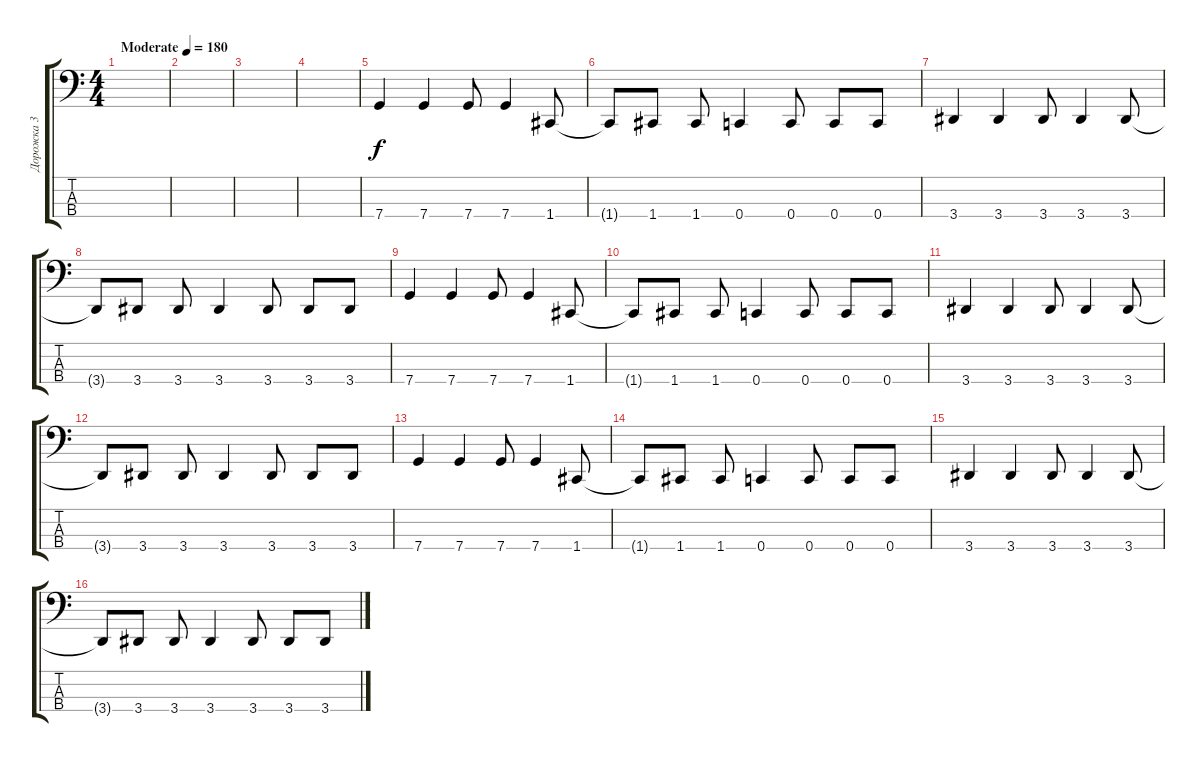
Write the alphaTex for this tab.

\track ("Дорожка 3" "Дорожка 3") {instrument electricbassfinger}
\staff {score tabs}
\tuning (F2 C2 G1 C1) {hide}
\ts (4 4)
\tempo (180 "Moderate")
\clef f4
\ks c
|
|
|
|
7.4.4 7.4.4 7.4.8 7.4.4 1.4.8 |
1.4{t}.8 1.4.8 1.4.8 0.4.4 0.4.8 0.4.8 0.4.8 |
3.4.4 3.4.4 3.4.8 3.4.4 3.4.8 |
3.4{t}.8 3.4.8 3.4.8 3.4.4 3.4.8 3.4.8 3.4.8 |
7.4.4 7.4.4 7.4.8 7.4.4 1.4.8 |
1.4{t}.8 1.4.8 1.4.8 0.4.4 0.4.8 0.4.8 0.4.8 |
3.4.4 3.4.4 3.4.8 3.4.4 3.4.8 |
3.4{t}.8 3.4.8 3.4.8 3.4.4 3.4.8 3.4.8 3.4.8 |
7.4.4 7.4.4 7.4.8 7.4.4 1.4.8 |
1.4{t}.8 1.4.8 1.4.8 0.4.4 0.4.8 0.4.8 0.4.8 |
3.4.4 3.4.4 3.4.8 3.4.4 3.4.8 |
3.4{t}.8 3.4.8 3.4.8 3.4.4 3.4.8 3.4.8 3.4.8
